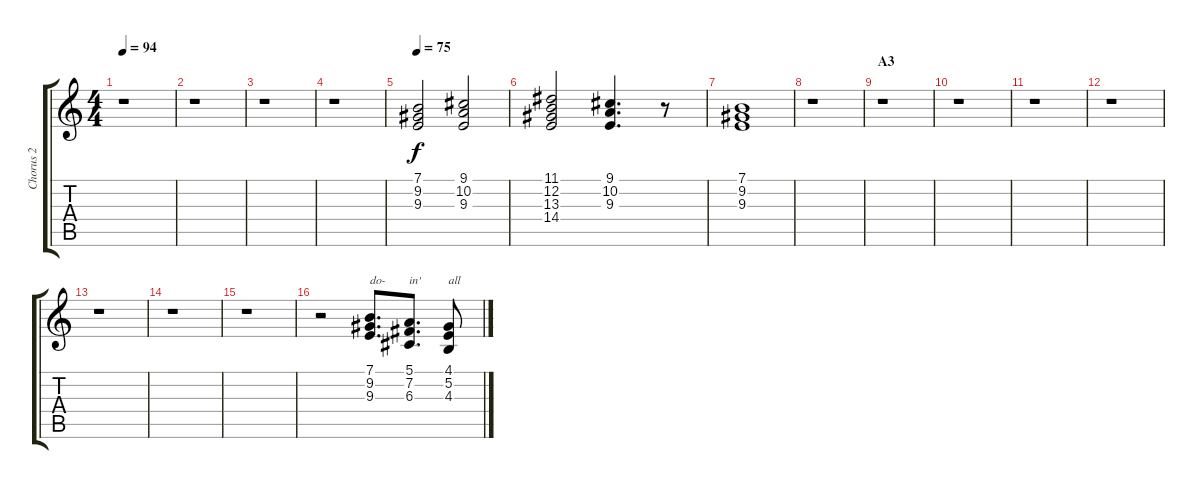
\track ("Chorus 2" "Chorus 2") {instrument choiraahs}
\staff {score tabs}
\tuning (E4 B3 G3 D3 A2 E2) {hide}
\ts (4 4)
\tempo 94
\clef g2
\ks c
r.1{dy f} |
r.1 |
r.1 |
r.1 |
\tempo 75
(7.1 9.2 9.3).2 (9.1 10.2 9.3).2 |
(11.1 12.2 13.3 14.4).2 (9.1 10.2 9.3).4{d} r.8 |
(7.1 9.2 9.3).1 |
r.1 |
\section ("" "A3")
r.1 |
r.1 |
r.1 |
r.1 |
r.1 |
r.1 |
r.1 |
r.2 (7.1 9.2 9.3).8{d txt "do-"} (5.1 7.2 6.3).8{d txt "in'"} (4.1 5.2 4.3).8{txt "all"}
